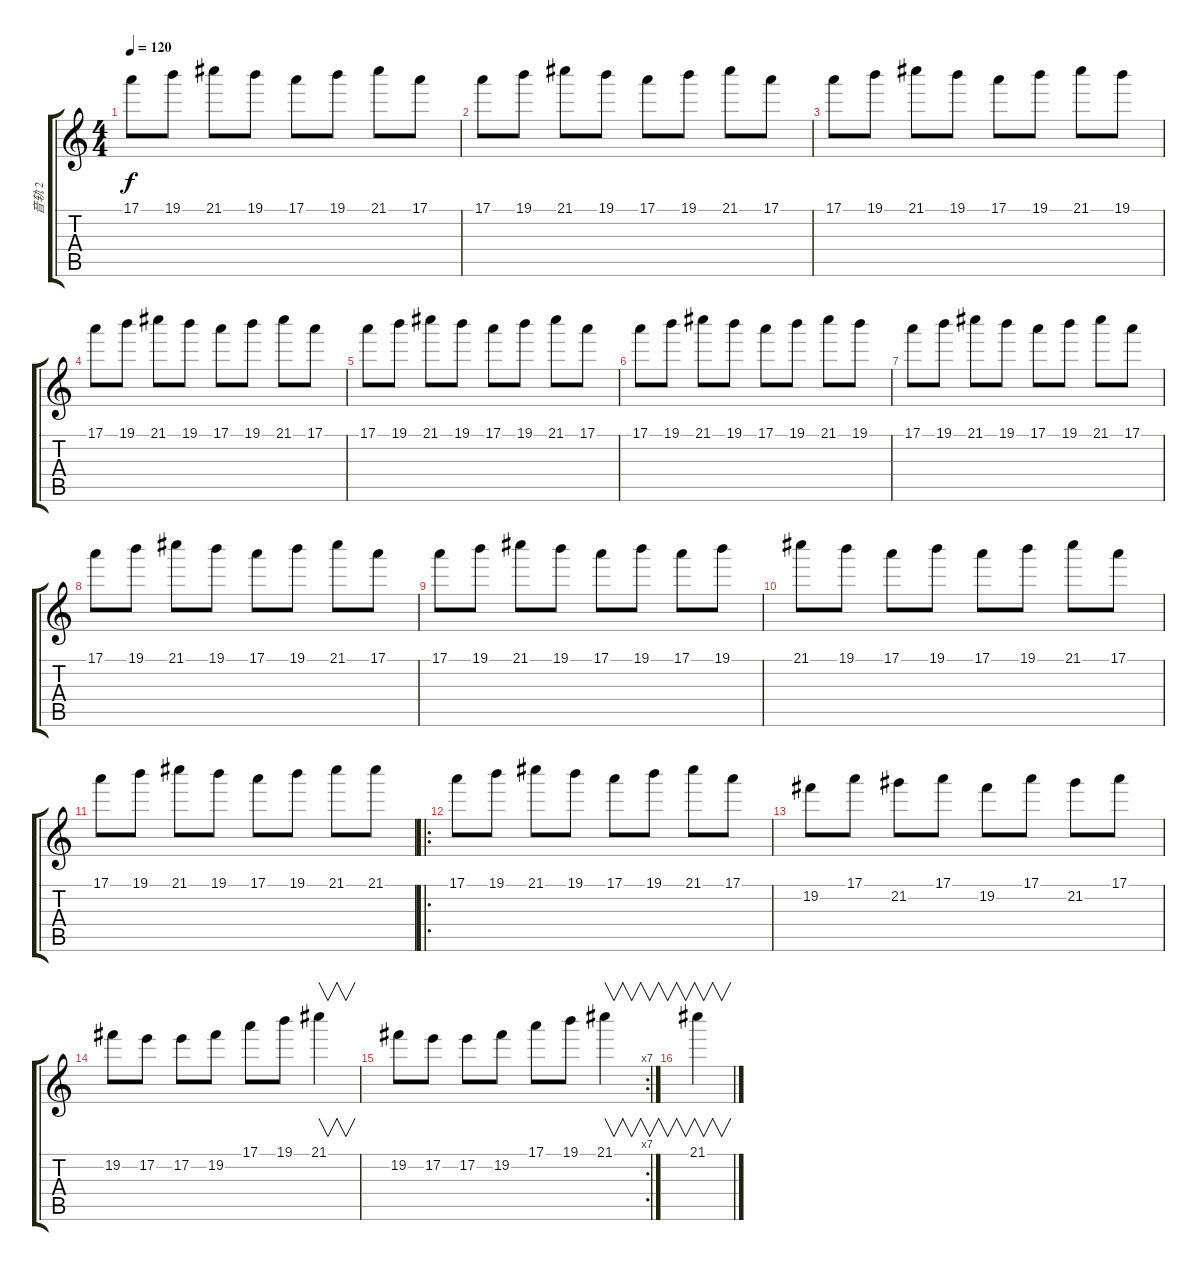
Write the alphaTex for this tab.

\track ("音轨 2" "音轨 2") {instrument overdrivenguitar}
\staff {score tabs}
\tuning (E4 B3 G3 D3 A2 E2) {hide}
\ts (4 4)
\tempo 120
\clef g2
\ks c
17.1.8{dy f} 19.1.8 21.1.8 19.1.8 17.1.8 19.1.8 21.1.8 17.1.8 |
17.1.8 19.1.8 21.1.8 19.1.8 17.1.8 19.1.8 21.1.8 17.1.8 |
17.1.8 19.1.8 21.1.8 19.1.8 17.1.8 19.1.8 21.1.8 19.1.8 |
17.1.8 19.1.8 21.1.8 19.1.8 17.1.8 19.1.8 21.1.8 17.1.8 |
17.1.8 19.1.8 21.1.8 19.1.8 17.1.8 19.1.8 21.1.8 17.1.8 |
17.1.8 19.1.8 21.1.8 19.1.8 17.1.8 19.1.8 21.1.8 19.1.8 |
17.1.8 19.1.8 21.1.8 19.1.8 17.1.8 19.1.8 21.1.8 17.1.8 |
17.1.8 19.1.8 21.1.8 19.1.8 17.1.8 19.1.8 21.1.8 17.1.8 |
17.1.8 19.1.8 21.1.8 19.1.8 17.1.8 19.1.8 17.1.8 19.1.8 |
21.1.8 19.1.8 17.1.8 19.1.8 17.1.8 19.1.8 21.1.8 17.1.8 |
17.1.8 19.1.8 21.1.8 19.1.8 17.1.8 19.1.8 21.1.8 21.1.8 |
\ro
17.1.8 19.1.8 21.1.8 19.1.8 17.1.8 19.1.8 21.1.8 17.1.8 |
19.2.8 17.1.8 21.2.8 17.1.8 19.2.8 17.1.8 21.2.8 17.1.8 |
19.2.8 17.2.8 17.2.8 19.2.8 17.1.8 19.1.8 21.1.4{v} |
\rc 7
19.2.8 17.2.8 17.2.8 19.2.8 17.1.8 19.1.8 21.1.4{v} |
21.1.4{v}
